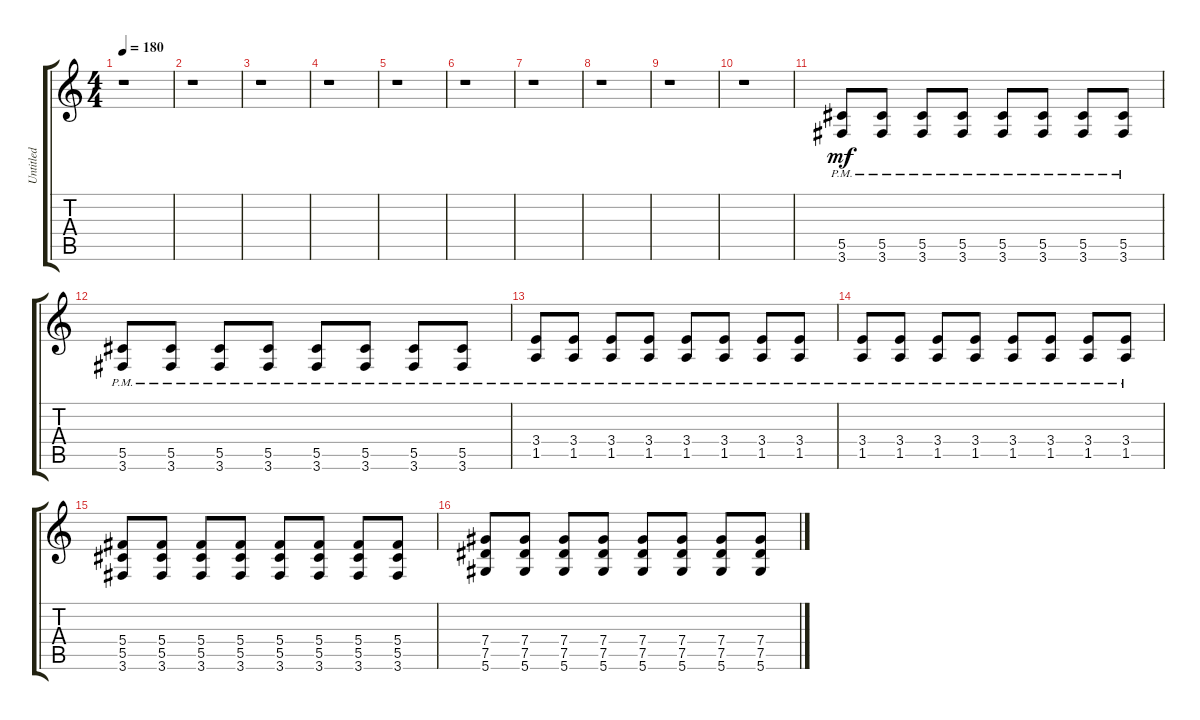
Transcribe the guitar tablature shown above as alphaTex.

\track ("Untitled" "Untitled") {instrument overdrivenguitar}
\staff {score tabs}
\tuning (Eb4 Bb3 Gb3 Db3 Ab2 Eb2) {hide}
\ts (4 4)
\tempo 180
\clef g2
\ks c
r.1{dy f} |
r.1 |
r.1 |
r.1 |
r.1 |
r.1 |
r.1 |
r.1 |
r.1 |
r.1 |
(5.5{pm} 3.6{pm}).8{dy mf} (5.5{pm} 3.6{pm}).8 (5.5{pm} 3.6{pm}).8 (5.5{pm} 3.6{pm}).8 (5.5{pm} 3.6{pm}).8 (5.5{pm} 3.6{pm}).8 (5.5{pm} 3.6{pm}).8 (5.5{pm} 3.6{pm}).8 |
(5.5{pm} 3.6{pm}).8 (5.5{pm} 3.6{pm}).8 (5.5{pm} 3.6{pm}).8 (5.5{pm} 3.6{pm}).8 (5.5{pm} 3.6{pm}).8 (5.5{pm} 3.6{pm}).8 (5.5{pm} 3.6{pm}).8 (5.5{pm} 3.6{pm}).8 |
(3.4{pm} 1.5{pm}).8 (3.4{pm} 1.5{pm}).8 (3.4{pm} 1.5{pm}).8 (3.4{pm} 1.5{pm}).8 (3.4{pm} 1.5{pm}).8 (3.4{pm} 1.5{pm}).8 (3.4{pm} 1.5{pm}).8 (3.4{pm} 1.5{pm}).8 |
(3.4{pm} 1.5{pm}).8 (3.4{pm} 1.5{pm}).8 (3.4{pm} 1.5{pm}).8 (3.4{pm} 1.5{pm}).8 (3.4{pm} 1.5{pm}).8 (3.4{pm} 1.5{pm}).8 (3.4{pm} 1.5{pm}).8 (3.4{pm} 1.5{pm}).8 |
(5.4 5.5 3.6).8 (5.4 5.5 3.6).8 (5.4 5.5 3.6).8 (5.4 5.5 3.6).8 (5.4 5.5 3.6).8 (5.4 5.5 3.6).8 (5.4 5.5 3.6).8 (5.4 5.5 3.6).8 |
(7.4 7.5 5.6).8 (7.4 7.5 5.6).8 (7.4 7.5 5.6).8 (7.4 7.5 5.6).8 (7.4 7.5 5.6).8 (7.4 7.5 5.6).8 (7.4 7.5 5.6).8 (7.4 7.5 5.6).8
